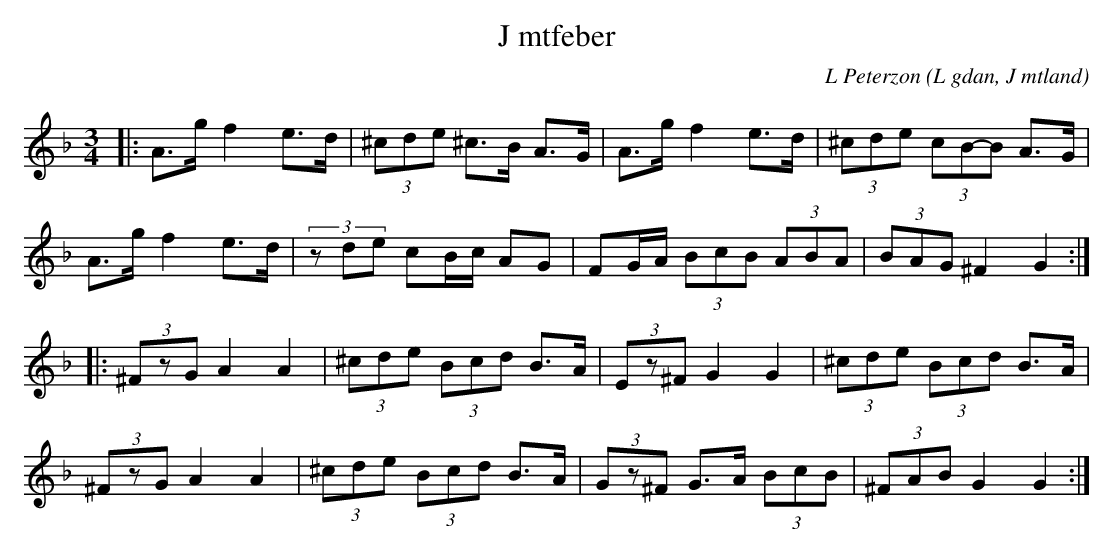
X:1
T:J mtfeber
C: L Peterzon
O:L gdan, J mtland
M:3/4
L:1/8
K:Dm
|: A>g f2 e>d|(3^cde ^c>B A>G|A>g f2 e>d|(3^cde (3cB-B A>G|
A>g f2 e>d|(3zde cB/c/ AG|FG/A/ (3BcB (3ABA|(3BAG ^F2 G2:|
|:(3^FzG A2 A2|(3^cde (3Bcd B>A|(3Ez^F G2 G2|(3^cde (3Bcd B>A|
(3^FzG A2 A2|(3^cde (3Bcd B>A| (3Gz^F G>A (3BcB|(3^FAB G2 G2:|
